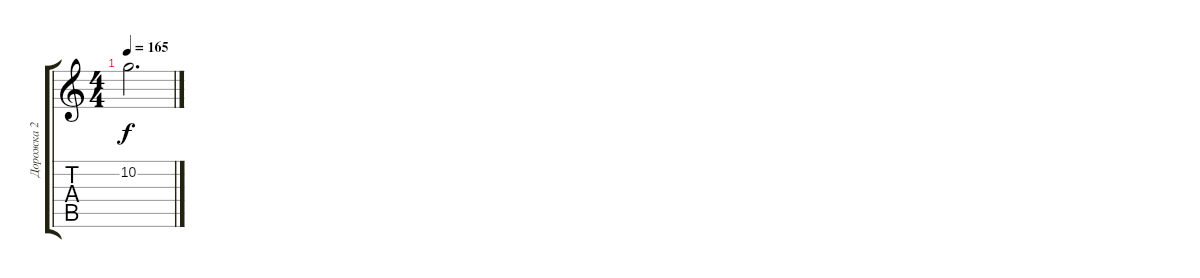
\track ("Дорожка 2" "Дорожка 2") {instrument distortionguitar}
\staff {score tabs}
\tuning (D4 A3 F3 C3 G2 D2) {hide}
\ts (4 4)
\tempo 165
\clef g2
\ks c
10.2.2{d dy f}
